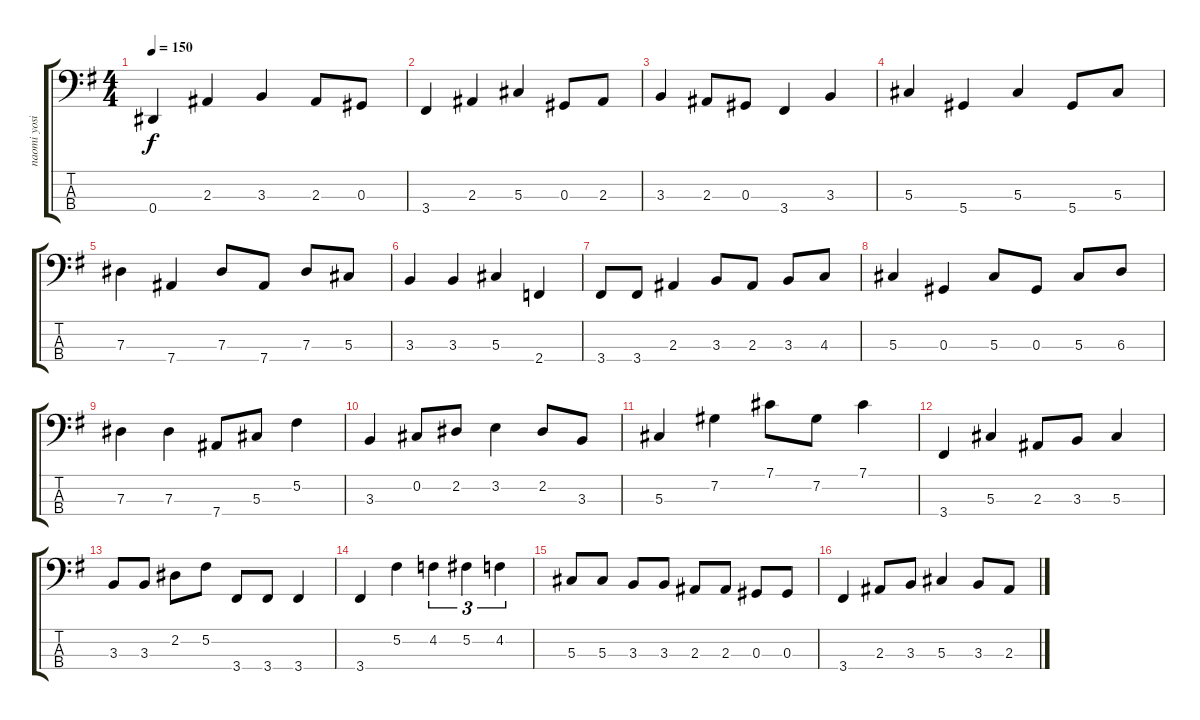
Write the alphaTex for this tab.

\track ("naomi yosihumi - Bass" "naomi yosi") {instrument electricbasspick}
\staff {score tabs}
\tuning (Gb2 Db2 Ab1 Eb1) {hide}
\ts (4 4)
\tempo 150
\clef f4
\ks g
0.4.4{dy f} 2.3.4 3.3.4 2.3.8 0.3.8 |
3.4.4 2.3.4 5.3.4 0.3.8 2.3.8 |
3.3.4 2.3.8 0.3.8 3.4.4 3.3.4 |
5.3.4 5.4.4 5.3.4 5.4.8 5.3.8 |
7.3.4 7.4.4 7.3.8 7.4.8 7.3.8 5.3.8 |
3.3.4 3.3.4 5.3.4 2.4.4 |
3.4.8 3.4.8 2.3.4 3.3.8 2.3.8 3.3.8 4.3.8 |
5.3.4 0.3.4 5.3.8 0.3.8 5.3.8 6.3.8 |
7.3.4 7.3.4 7.4.8 5.3.8 5.2.4 |
3.3.4 0.2.8 2.2.8 3.2.4 2.2.8 3.3.8 |
5.3.4 7.2.4 7.1.8 7.2.8 7.1.4 |
3.4.4 5.3.4 2.3.8 3.3.8 5.3.4 |
3.3.8 3.3.8 2.2.8 5.2.8 3.4.8 3.4.8 3.4.4 |
3.4.4 5.2.4 4.2.4{tu (3 2)} 5.2.4{tu (3 2)} 4.2.4{tu (3 2)} |
5.3.8 5.3.8 3.3.8 3.3.8 2.3.8 2.3.8 0.3.8 0.3.8 |
3.4.4 2.3.8 3.3.8 5.3.4 3.3.8 2.3.8
